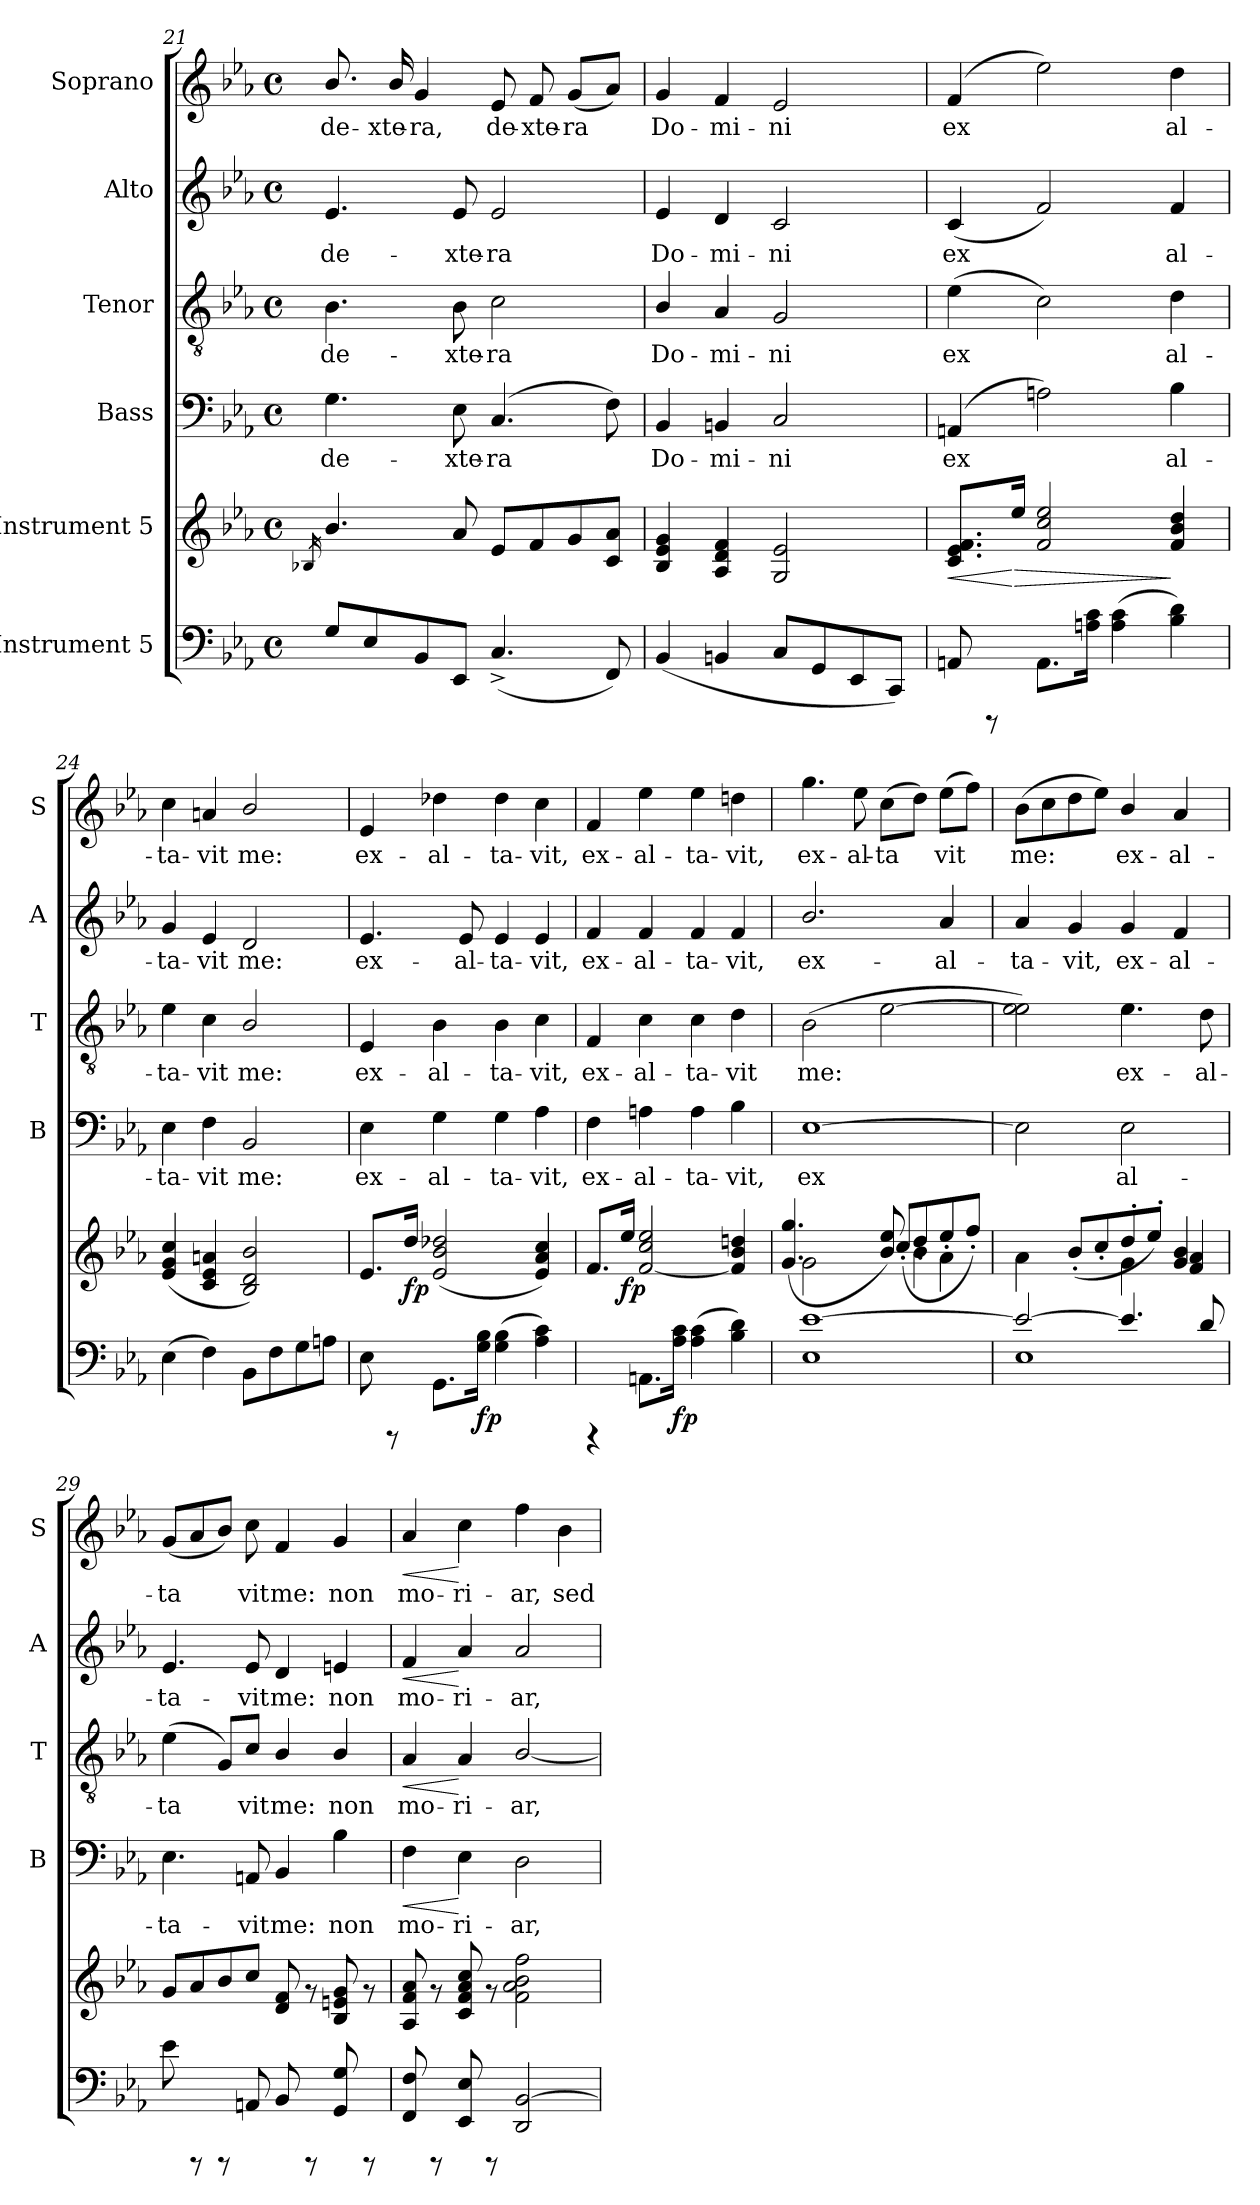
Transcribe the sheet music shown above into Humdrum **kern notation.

**kern	**dynam	**kern	**dynam	**kern	**text	**dynam	**kern	**text	**dynam	**kern	**text	**dynam	**kern	**text	**dynam
*part6	*part6	*part5	*part5	*part4	*part4	*part4	*part3	*part3	*part3	*part2	*part2	*part2	*part1	*part1	*part1
*staff6	*staff6	*staff5	*staff5	*staff4	*staff4	*staff4	*staff3	*staff3	*staff3	*staff2	*staff2	*staff2	*staff1	*staff1	*staff1
*I"Instrument 5	*	*I"Instrument 5	*	*I"Bass	*	*	*I"Tenor	*	*	*I"Alto	*	*	*I"Soprano	*	*
*	*	*	*	*I'B	*	*	*I'T	*	*	*I'A	*	*	*I'S	*	*
*clefF4	*	*clefG2	*	*clefF4	*	*	*clefGv2	*	*	*clefG2	*	*	*clefG2	*	*
*k[b-e-a-]	*	*k[b-e-a-]	*	*k[b-e-a-]	*	*	*k[b-e-a-]	*	*	*k[b-e-a-]	*	*	*k[b-e-a-]	*	*
*E-:	*	*E-:	*	*E-:	*	*	*E-:	*	*	*E-:	*	*	*E-:	*	*
*M4/4	*	*M4/4	*	*M4/4	*	*	*M4/4	*	*	*M4/4	*	*	*M4/4	*	*
*met(c)	*	*met(c)	*	*met(c)	*	*	*met(c)	*	*	*met(c)	*	*	*met(c)	*	*
=21	=21	=21	=21	=21	=21	=21	=21	=21	=21	=21	=21	=21	=21	=21	=21
.	.	16qB-X/	.	.	.	.	.	.	.	.	.	.	.	.	.
!	!	!	!	!	!LO:LY:b	!	!	!LO:LY:b	!	!	!LO:LY:b	!	!	!LO:LY:b	!
8G/L	.	4.b-/	.	4.G\	de-	.	4.B-\	de-	.	4.e-/	de-	.	8.b-/	de-	.
8E-/	.	.	.	.	.	.	.	.	.	.	.	.	.	.	.
!	!	!	!	!	!	!	!	!	!	!	!	!	!	!LO:LY:b	!
.	.	.	.	.	.	.	.	.	.	.	.	.	16b-/	-xte-	.
!	!	!	!	!	!	!	!	!	!	!	!	!	!	!LO:LY:b	!
8BB-/	.	.	.	.	.	.	.	.	.	.	.	.	4g/	-ra,	.
!	!	!	!	!	!LO:LY:b	!	!	!LO:LY:b	!	!	!LO:LY:b	!	!	!	!
8EE-/J	.	8a-/	.	8E-\	-xte-	.	8B-\	-xte-	.	8e-/	-xte-	.	.	.	.
!	!	!	!	!	!LO:LY:b	!	!	!LO:LY:b	!	!	!LO:LY:b	!	!	!LO:LY:b	!
(<4.C^</	.	8e-/L	.	(<4.C/	-ra	.	2c\	-ra	.	2e-/	-ra	.	8e-/	de-	.
!	!	!	!	!	!	!	!	!	!	!	!	!	!	!LO:LY:b	!
.	.	8f/	.	.	.	.	.	.	.	.	.	.	8f/	-xte-	.
!	!	!	!	!	!	!	!	!	!	!	!	!	!	!LO:LY:b	!
.	.	8g/	.	.	.	.	.	.	.	.	.	.	(<8g/L	-ra	.
!	!	!	!	!	!LO:LY:b	!	!	!	!	!	!	!	!	!LO:LY:b	!
8FF/)	.	8a-/ 8c/J	.	8F\)	.	.	.	.	.	.	.	.	8a-/J)	.	.
=22	=22	=22	=22	=22	=22	=22	=22	=22	=22	=22	=22	=22	=22	=22	=22
!	!	!	!	!	!LO:LY:b	!	!	!LO:LY:b	!	!	!LO:LY:b	!	!	!LO:LY:b	!
(<4BB-/	.	4e-/ 4B-/ 4g/	.	4BB-/	Do-	.	4B-/	Do-	.	4e-/	Do-	.	4g/	Do-	.
!	!	!	!	!	!LO:LY:b	!	!	!LO:LY:b	!	!	!LO:LY:b	!	!	!LO:LY:b	!
4BBn/	.	4d/ 4A-/ 4f/	.	4BBn/	-mi-	.	4A-/	-mi-	.	4d/	-mi-	.	4f/	-mi-	.
!	!	!	!	!	!LO:LY:b	!	!	!LO:LY:b	!	!	!LO:LY:b	!	!	!LO:LY:b	!
8C/L	.	2e-/ 2G/	.	2C/	-ni	.	2G/	-ni	.	2c/	-ni	.	2e-/	-ni	.
8GG/	.	.	.	.	.	.	.	.	.	.	.	.	.	.	.
8EE-/	.	.	.	.	.	.	.	.	.	.	.	.	.	.	.
8CC/J)	.	.	.	.	.	.	.	.	.	.	.	.	.	.	.
!!LO:PB:g=z
=23	=23	=23	=23	=23	=23	=23	=23	=23	=23	=23	=23	=23	=23	=23	=23
!	!	!	!LO:HP:b	!	!LO:LY:b	!	!	!LO:LY:b	!	!	!LO:LY:b	!	!	!LO:LY:b	!
8AAn/	.	8.e-/ 8.c/ 8.f/L	<	(<4AAn/	ex	.	(>4e-\	ex	.	(<4c/	ex	.	(<4f/	ex	.
8rCCC	.	.	.	.	.	.	.	.	.	.	.	.	.	.	.
!	!	!	!LO:HP:n=1:b	!	!	!	!	!	!	!	!	!	!	!	!
.	.	16ee-/J	[ >	.	.	.	.	.	.	.	.	.	.	.	.
!	!	!	!	!	!LO:LY:b	!	!	!LO:LY:b	!	!	!LO:LY:b	!	!	!LO:LY:b	!
8.AA\L	.	2ee-/ 2cc/ 2f/	.	2An\)	.	.	2c\)	.	.	2f/)	.	.	2ee-\)	.	.
16c\ 16An\J	.	.	.	.	.	.	.	.	.	.	.	.	.	.	.
(<4A\ 4c\	.	.	.	.	.	.	.	.	.	.	.	.	.	.	.
!	!	!	!	!	!LO:LY:b	!	!	!LO:LY:b	!	!	!LO:LY:b	!	!	!LO:LY:b	!
4d\ 4B-\)	.	4b-/ 4f/ 4dd/	]	4B-\	al-	.	4d\	al-	.	4f/	al-	.	4dd\	al-	.
=24	=24	=24	=24	=24	=24	=24	=24	=24	=24	=24	=24	=24	=24	=24	=24
!	!	!	!	!	!LO:LY:b	!	!	!LO:LY:b	!	!	!LO:LY:b	!	!	!LO:LY:b	!
(>4E-\	.	(>4g/ 4e-/ 4cc/	.	4E-\	-ta-	.	4e-\	-ta-	.	4g/	-ta-	.	4cc\	-ta-	.
!	!	!	!	!	!LO:LY:b	!	!	!LO:LY:b	!	!	!LO:LY:b	!	!	!LO:LY:b	!
4F\)	.	4e-/ 4c/ 4an/	.	4F\	-vit	.	4c\	-vit	.	4e-/	-vit	.	4an/	-vit	.
!	!	!	!	!	!LO:LY:b	!	!	!LO:LY:b	!	!	!LO:LY:b	!	!	!LO:LY:b	!
8BB-\L	.	2b-/ 2B-/ 2d/)	.	2BB-/	me:	.	2B-/	me:	.	2d/	me:	.	2b-/	me:	.
8F\	.	.	.	.	.	.	.	.	.	.	.	.	.	.	.
8G\	.	.	.	.	.	.	.	.	.	.	.	.	.	.	.
8An\J	.	.	.	.	.	.	.	.	.	.	.	.	.	.	.
=25	=25	=25	=25	=25	=25	=25	=25	=25	=25	=25	=25	=25	=25	=25	=25
!	!	!	!	!	!LO:LY:b	!	!	!LO:LY:b	!	!	!LO:LY:b	!	!	!LO:LY:b	!
8E-\	.	8.e-/L	.	4E-\	ex-	.	4E-/	ex-	.	4.e-/	ex-	.	4e-/	ex-	.
8rCCC	.	.	.	.	.	.	.	.	.	.	.	.	.	.	.
!	!	!	!LO:DY:b	!	!	!	!	!	!	!	!	!	!	!	!
.	.	16dd/J	fp	.	.	.	.	.	.	.	.	.	.	.	.
!	!	!	!	!	!LO:LY:b	!	!	!LO:LY:b	!	!	!	!	!	!LO:LY:b	!
8.GG\L	.	(>2dd-X/ 2b-/ 2e-/	.	4G\	-al-	.	4B-\	-al-	.	.	.	.	4dd-X\	-al-	.
!	!	!	!	!	!	!	!	!	!	!	!LO:LY:b	!	!	!	!
.	.	.	.	.	.	.	.	.	.	8e-/	-al-	.	.	.	.
!	!LO:DY:b	!	!	!	!	!	!	!	!	!	!	!	!	!	!
16G\ 16B-\J	fp	.	.	.	.	.	.	.	.	.	.	.	.	.	.
!	!	!	!	!	!LO:LY:b	!	!	!LO:LY:b	!	!	!LO:LY:b	!	!	!LO:LY:b	!
(>4B-\ 4G\	.	.	.	4G\	-ta-	.	4B-\	-ta-	.	4e-/	-ta-	.	4dd-\	-ta-	.
!	!	!	!	!	!LO:LY:b	!	!	!LO:LY:b	!	!	!LO:LY:b	!	!	!LO:LY:b	!
4c\ 4A-\)	.	4cc/ 4a-/ 4e-/)	.	4A-\	-vit,	.	4c\	-vit,	.	4e-/	-vit,	.	4cc\	-vit,	.
=26	=26	=26	=26	=26	=26	=26	=26	=26	=26	=26	=26	=26	=26	=26	=26
!	!	!	!	!	!LO:LY:b	!	!	!LO:LY:b	!	!	!LO:LY:b	!	!	!LO:LY:b	!
4rCCC	.	8.f/L	.	4F\	ex-	.	4F/	ex-	.	4f/	ex-	.	4f/	ex-	.
!	!	!	!LO:DY:b	!	!	!	!	!	!	!	!	!	!	!	!
.	.	16ee-/J	fp	.	.	.	.	.	.	.	.	.	.	.	.
!	!	!	!	!	!LO:LY:b	!	!	!LO:LY:b	!	!	!LO:LY:b	!	!	!LO:LY:b	!
8.AAn\L	.	2ee-/ [>2f/ 2cc/	.	4An\	-al-	.	4c\	-al-	.	4f/	-al-	.	4ee-\	-al-	.
!	!LO:DY:b	!	!	!	!	!	!	!	!	!	!	!	!	!	!
16c\ 16A-\J	fp	.	.	.	.	.	.	.	.	.	.	.	.	.	.
!	!	!	!	!	!LO:LY:b	!	!	!LO:LY:b	!	!	!LO:LY:b	!	!	!LO:LY:b	!
(>4c\ 4A-\	.	.	.	4A\	-ta-	.	4c\	-ta-	.	4f/	-ta-	.	4ee-\	-ta-	.
!	!	!	!	!	!LO:LY:b	!	!	!LO:LY:b	!	!	!LO:LY:b	!	!	!LO:LY:b	!
4d\ 4B-\)	.	4ddn/ 4b-/ 4f/]	.	4B-\	-vit,	.	4d\	-vit	.	4f/	-vit,	.	4ddn\	-vit,	.
=27	=27	=27	=27	=27	=27	=27	=27	=27	=27	=27	=27	=27	=27	=27	=27
*	*	*^	*	*	*	*	*	*	*	*	*	*	*	*	*
*	*	*	*^	*	*	*	*	*	*	*	*	*	*	*	*	*
!	!	!	!	!	!	!	!LO:LY:b	!	!	!LO:LY:b	!	!	!LO:LY:b	!	!	!LO:LY:b	!
[<1e- 1E-	.	2g\	(>4.gg/ 4.g/	2.ryy	.	[>1E-	ex	.	(>2B-\	me:	.	2.b-/	ex-	.	4.gg\	ex-	.
!	!	!	!	!	!	!	!	!	!	!	!	!	!	!	!	!LO:LY:b	!
.	.	.	8ryy	.	.	.	.	.	.	.	.	.	.	.	8ee-\	-al-	.
!	!	!	!	!	!	!	!	!	!	!LO:LY:b	!	!	!	!	!	!LO:LY:b	!
.	.	8b-/ 8ee-/)	(>8cc'>/L	.	.	.	.	.	[>2e-\	.	.	.	.	.	(>8cc\L	-ta	.
!	!	!	!	!	!	!	!	!	!	!	!	!	!	!	!	!LO:LY:b	!
.	.	4b-\	8dd'>/	.	.	.	.	.	.	.	.	.	.	.	8dd\J)	.	.
!	!	!	!	!	!	!	!	!	!	!	!	!	!LO:LY:b	!	!	!LO:LY:b	!
.	.	.	8ee-'>/	4a-\	.	.	.	.	.	.	.	4a-/	-al-	.	(>8ee-\L	vit	.
!	!	!	!	!	!	!	!	!	!	!	!	!	!	!	!	!LO:LY:b	!
.	.	8ryy	8ff'>/J)	.	.	.	.	.	.	.	.	.	.	.	8ff\J)	.	.
*	*	*	*v	*v	*	*	*	*	*	*	*	*	*	*	*	*	*
=28	=28	=28	=28	=28	=28	=28	=28	=28	=28	=28	=28	=28	=28	=28	=28	=28
*^	*	*	*	*	*	*	*	*	*	*	*	*	*	*	*	*
!	!	!	!	!	!	!	!LO:LY:b	!	!	!LO:LY:b	!	!	!LO:LY:b	!	!	!LO:LY:b	!
2e-/_<	1E-	.	4a-\	2ryy	.	2E-\]	.	.	2e-\ 2e-\])	.	.	4a-/	-ta-	.	(>8b-\L	me:	.
!	!	!	!	!	!	!	!	!	!	!	!	!	!	!	!	!LO:LY:b	!
.	.	.	.	.	.	.	.	.	.	.	.	.	.	.	8cc\	.	.
!	!	!	!	!	!	!	!	!	!	!	!	!	!LO:LY:b	!	!	!LO:LY:b	!
.	.	.	(>8b-'>/L	.	.	.	.	.	.	.	.	4g/	-vit,	.	8dd\	.	.
!	!	!	!	!	!	!	!	!	!	!	!	!	!	!	!	!LO:LY:b	!
.	.	.	8cc'>/	.	.	.	.	.	.	.	.	.	.	.	8ee-\J)	.	.
!	!	!	!	!	!	!	!LO:LY:b	!	!	!LO:LY:b	!	!	!LO:LY:b	!	!	!LO:LY:b	!
4.e-/]	.	.	8dd'>/	4g\	.	2E-\	al-	.	4.e-\	ex-	.	4g/	ex-	.	4b-/	ex-	.
.	.	.	8ee-'>/J)	.	.	.	.	.	.	.	.	.	.	.	.	.	.
!	!	!	!	!	!	!	!	!	!	!	!	!	!LO:LY:b	!	!	!LO:LY:b	!
.	.	.	4g/ 4b-/	4a-/ 4f/	.	.	.	.	.	.	.	4f/	-al-	.	4a-/	-al-	.
!	!	!	!	!	!	!	!	!	!	!LO:LY:b	!	!	!	!	!	!	!
8d/	.	.	.	.	.	.	.	.	8d\	-al-	.	.	.	.	.	.	.
*v	*v	*	*	*	*	*	*	*	*	*	*	*	*	*	*	*	*
*	*	*v	*v	*	*	*	*	*	*	*	*	*	*	*	*	*
!!LO:PB:g=z
=29	=29	=29	=29	=29	=29	=29	=29	=29	=29	=29	=29	=29	=29	=29	=29
!	!	!	!	!	!LO:LY:b	!	!	!LO:LY:b	!	!	!LO:LY:b	!	!	!LO:LY:b	!
8e-\	.	8g/L	.	4.E-\	-ta-	.	(<4e-\	-ta	.	4.e-/	-ta-	.	(<8g/L	-ta	.
!	!	!	!	!	!	!	!	!	!	!	!	!	!	!LO:LY:b	!
8rCCC	.	8a-/	.	.	.	.	.	.	.	.	.	.	8a-/	.	.
!	!	!	!	!	!	!	!	!LO:LY:b	!	!	!	!	!	!LO:LY:b	!
8rCCC	.	8b-/	.	.	.	.	8G/L)	.	.	.	.	.	8b-/J)	.	.
!	!	!	!	!	!LO:LY:b	!	!	!LO:LY:b	!	!	!LO:LY:b	!	!	!LO:LY:b	!
8AAn/	.	8cc/J	.	8AAn/	-vit	.	8c/J	vit	.	8e-/	-vit	.	8cc\	vit	.
!	!	!	!	!	!LO:LY:b	!	!	!LO:LY:b	!	!	!LO:LY:b	!	!	!LO:LY:b	!
8BB-/	.	8f/ 8d/	.	4BB-/	me:	.	4B-/	me:	.	4d/	me:	.	4f/	me:	.
8rCCC	.	8rf	.	.	.	.	.	.	.	.	.	.	.	.	.
!	!	!	!	!	!LO:LY:b	!	!	!LO:LY:b	!	!	!LO:LY:b	!	!	!LO:LY:b	!
8G/ 8GG/	.	8g/ 8en/ 8B-/	.	4B-\	non	.	4B-/	non	.	4en/	non	.	4g/	non	.
8rCCC	.	8rf	.	.	.	.	.	.	.	.	.	.	.	.	.
=30	=30	=30	=30	=30	=30	=30	=30	=30	=30	=30	=30	=30	=30	=30	=30
!	!	!	!	!	!LO:LY:b	!LO:HP:b	!	!LO:LY:b	!LO:HP:b	!	!LO:LY:b	!LO:HP:b	!	!LO:LY:b	!LO:HP:b
8F/ 8FF/	.	8a-/ 8f/ 8A-/	.	4F\	mo-	<	4A-/	mo-	<	4f/	mo-	<	4a-/	mo-	<
8rCCC	.	8rf	.	.	.	.	.	.	.	.	.	.	.	.	.
!	!	!	!	!	!LO:LY:b	!	!	!LO:LY:b	!	!	!LO:LY:b	!	!	!LO:LY:b	!
8EE-/ 8E-/	.	8cc/ 8a-/ 8f/ 8c/	.	4E-\	-ri-	[	4A-/	-ri-	[	4a-/	-ri-	[	4cc\	-ri-	[
8rCCC	.	8rf	.	.	.	.	.	.	.	.	.	.	.	.	.
!	!	!	!	!	!LO:LY:b	!	!	!LO:LY:b	!	!	!LO:LY:b	!	!	!LO:LY:b	!
[>2BB-/ 2DD/	.	2ff\ 2b-\ 2a-\ 2f\	.	2D\	-ar,	.	[<2B-/	-ar,	.	2a-/	-ar,	.	4ff\	-ar,	.
!	!	!	!	!	!	!	!	!	!	!	!	!	!	!LO:LY:b	!
.	.	.	.	.	.	.	.	.	.	.	.	.	4b-\	sed	.
=	=	=	=	=	=	=	=	=	=	=	=	=	=	=	=
*-	*-	*-	*-	*-	*-	*-	*-	*-	*-	*-	*-	*-	*-	*-	*-
